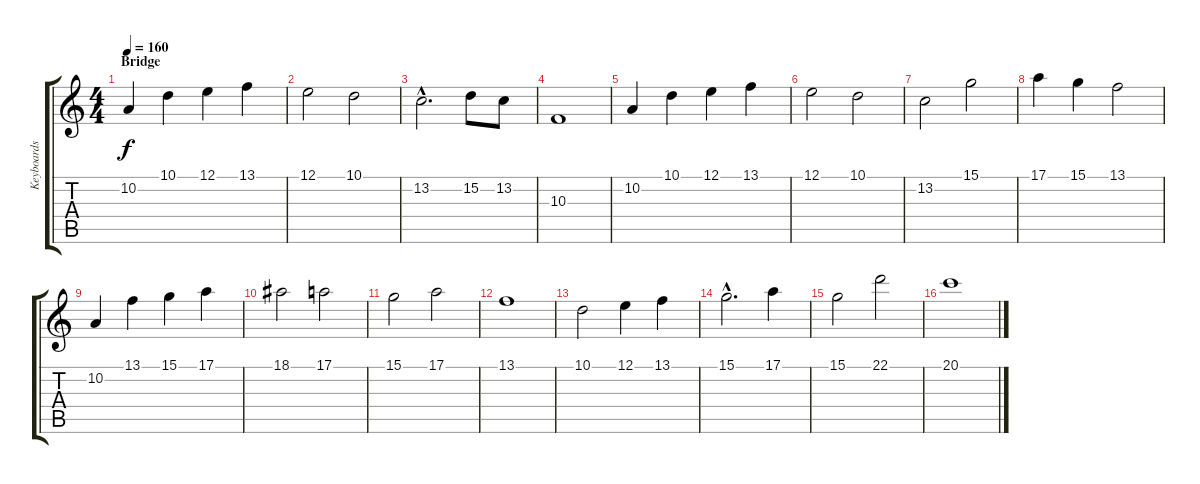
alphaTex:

\track ("Keyboards 2" "Keyboards ") {instrument stringensemble1}
\staff {score tabs}
\tuning (E4 B3 G3 D3 A2 E2) {hide}
\ts (4 4)
\section ("" "Bridge")
\tempo 160
\clef g2
\ks c
10.2.4{dy f} 10.1.4 12.1.4 13.1.4 |
12.1.2 10.1.2 |
13.2{hac}.2{d} 15.2.8 13.2.8 |
10.3.1 |
10.2.4 10.1.4 12.1.4 13.1.4 |
12.1.2 10.1.2 |
13.2.2 15.1.2 |
17.1.4 15.1.4 13.1.2 |
10.2.4 13.1.4 15.1.4 17.1.4 |
18.1.2 17.1.2 |
15.1.2 17.1.2 |
13.1.1 |
10.1.2 12.1.4 13.1.4 |
15.1{hac}.2{d} 17.1.4 |
15.1.2 22.1.2 |
20.1.1
